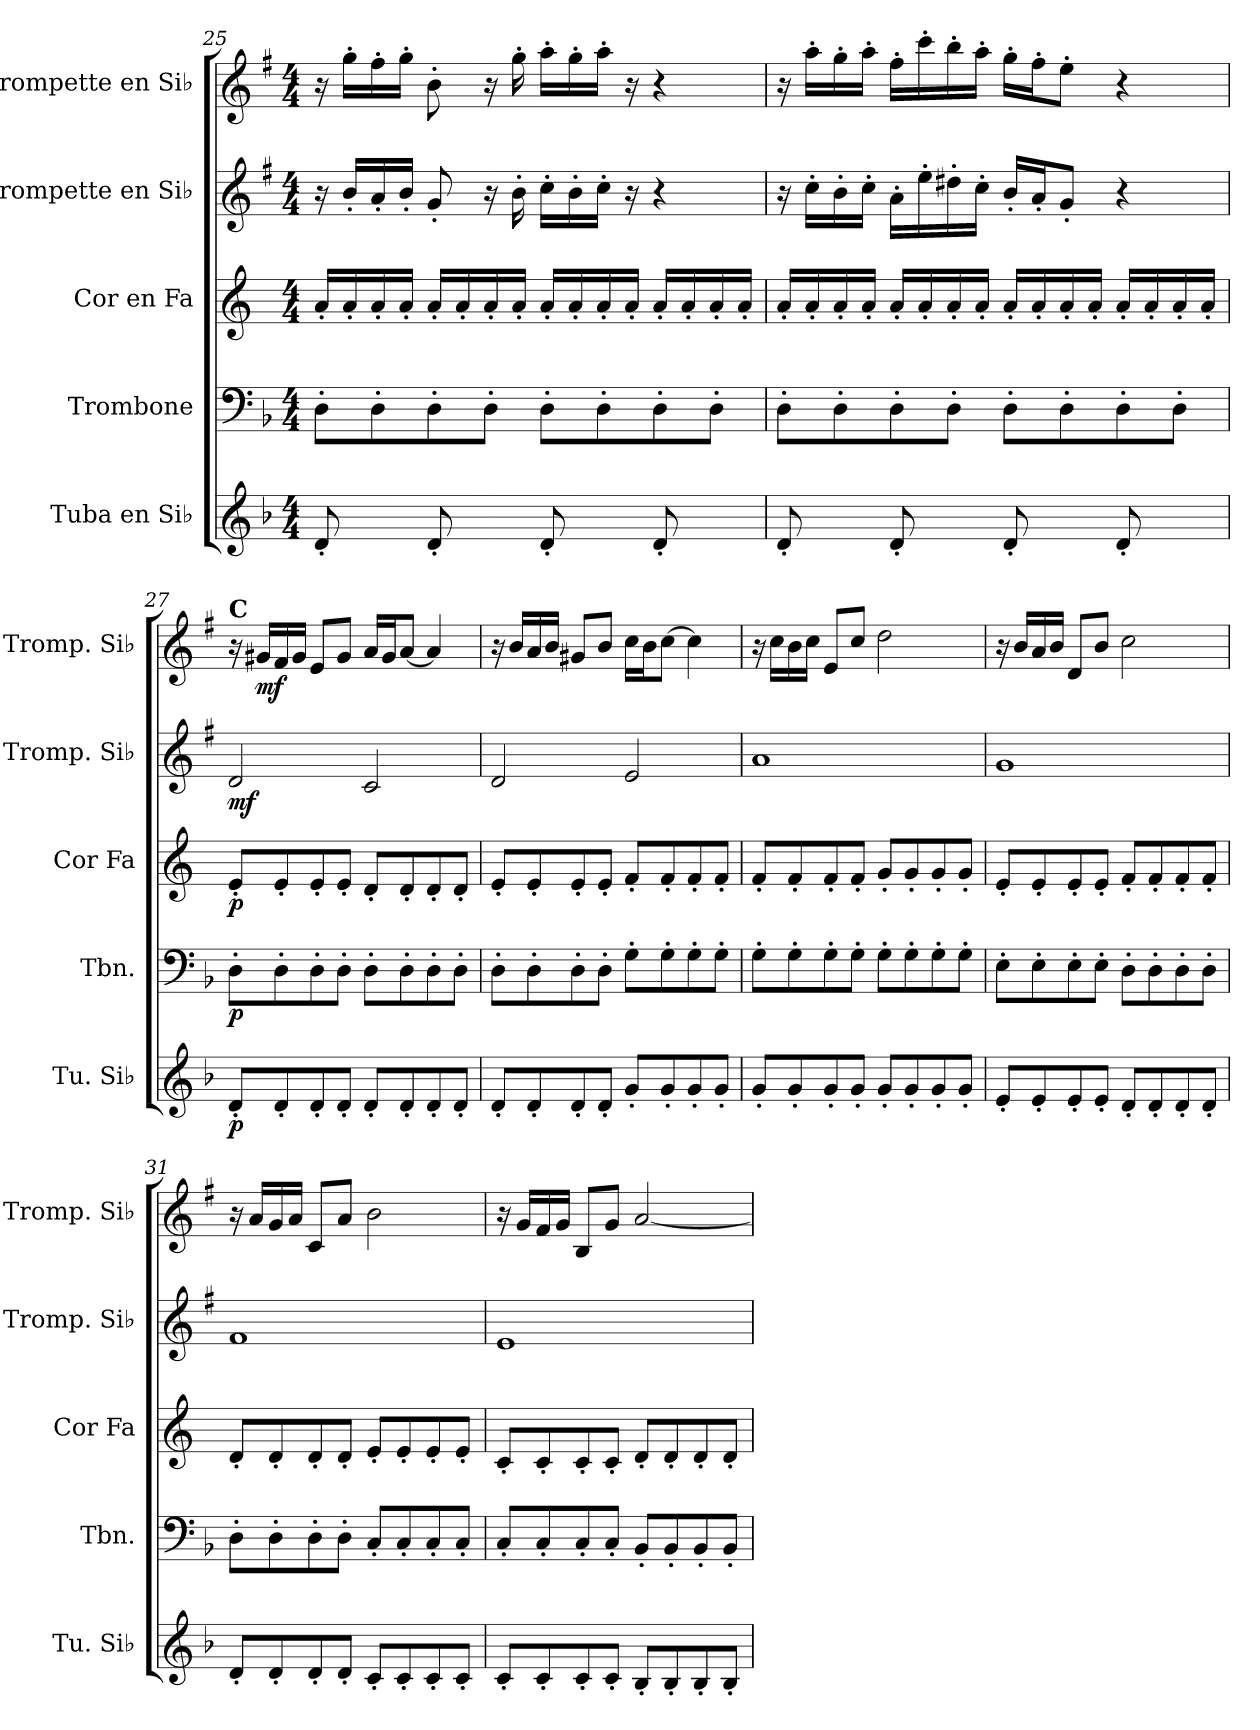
**kern	**dynam	**kern	**dynam	**kern	**dynam	**kern	**dynam	**kern	**dynam
*part5	*part5	*part4	*part4	*part3	*part3	*part2	*part2	*part1	*part1
*staff5	*staff5	*staff4	*staff4	*staff3	*staff3	*staff2	*staff2	*staff1	*staff1
*I"Tuba en Si♭	*	*I"Trombone	*	*I"Cor en Fa	*	*I"Trompette en Si♭	*	*I"Trompette en Si♭	*
*I'Tu. Si♭	*	*I'Tbn.	*	*I'Cor Fa	*	*I'Tromp. Si♭	*	*I'Tromp. Si♭	*
*clefG2	*	*clefF4	*	*clefG2	*	*clefG2	*	*clefG2	*
*ITrd15c26	*	*	*	*ITrd4c7	*	*ITrd1c2	*	*ITrd1c2	*
*k[b-]	*	*k[b-]	*	*k[b-]	*	*k[b-]	*	*k[b-]	*
*M4/4	*	*M4/4	*	*M4/4	*	*M4/4	*	*M4/4	*
=25	=25	=25	=25	=25	=25	=25	=25	=25	=25
8DD'/	.	8D'\L	.	16d'/LL	.	16r	.	16r	.
.	.	.	.	16d'/	.	16a'/LL	.	16ff'\LL	.
8ryy	.	8D'\	.	16d'/	.	16g'/	.	16ee'\	.
.	.	.	.	16d'/JJ	.	16a'/JJ	.	16ff'\JJ	.
8DD'/	.	8D'\	.	16d'/LL	.	8f'/	.	8a'\	.
.	.	.	.	16d'/	.	.	.	.	.
8ryy	.	8D'\J	.	16d'/	.	16r	.	16r	.
.	.	.	.	16d'/JJ	.	16a'\	.	16ff'\	.
8DD'/	.	8D'\L	.	16d'/LL	.	16b-'\LL	.	16gg'\LL	.
.	.	.	.	16d'/	.	16a'\	.	16ff'\	.
8ryy	.	8D'\	.	16d'/	.	16b-'\JJ	.	16gg'\JJ	.
.	.	.	.	16d'/JJ	.	16r	.	16r	.
8DD'/	.	8D'\	.	16d'/LL	.	4r	.	4r	.
.	.	.	.	16d'/	.	.	.	.	.
8ryy	.	8D'\J	.	16d'/	.	.	.	.	.
.	.	.	.	16d'/JJ	.	.	.	.	.
!!LO:LB:g=z
=26	=26	=26	=26	=26	=26	=26	=26	=26	=26
8DD'/	.	8D'\L	.	16d'/LL	.	16r	.	16r	.
.	.	.	.	16d'/	.	16b-'\LL	.	16gg'\LL	.
8ryy	.	8D'\	.	16d'/	.	16a'\	.	16ff'\	.
.	.	.	.	16d'/JJ	.	16b-'\JJ	.	16gg'\JJ	.
8DD'/	.	8D'\	.	16d'/LL	.	16g'\LL	.	16ee'\LL	.
.	.	.	.	16d'/	.	16dd'\	.	16bb-'\	.
8ryy	.	8D'\J	.	16d'/	.	16cc#X'\	.	16aa'\	.
.	.	.	.	16d'/JJ	.	16b-'\JJ	.	16gg'\JJ	.
8DD'/	.	8D'\L	.	16d'/LL	.	16a'/LL	.	16ff'\LL	.
.	.	.	.	16d'/	.	16g'/J	.	16ee'\J	.
8ryy	.	8D'\	.	16d'/	.	8f'/J	.	8dd'\J	.
.	.	.	.	16d'/JJ	.	.	.	.	.
8DD'/	.	8D'\	.	16d'/LL	.	4r	.	4r	.
.	.	.	.	16d'/	.	.	.	.	.
8ryy	.	8D'\J	.	16d'/	.	.	.	.	.
.	.	.	.	16d'/JJ	.	.	.	.	.
=27	=27	=27	=27	=27	=27	=27	=27	=27	=27
!	!	!	!	!	!	!	!	!LO:TX:a:B:t=C	!
!	!LO:DY:b	!	!LO:DY:b	!	!LO:DY:b	!	!LO:DY:b	!	!
8DD'/L	p	8D'\L	p	8A'/L	p	2c/	mf	16r	.
!	!	!	!	!	!	!	!	!	!LO:DY:b
.	.	.	.	.	.	.	.	16f#X/LL	mf
8DD'/	.	8D'\	.	8A'/	.	.	.	16e/	.
.	.	.	.	.	.	.	.	16f#/JJ	.
8DD'/	.	8D'\	.	8A'/	.	.	.	8d/L	.
8DD'/J	.	8D'\J	.	8A'/J	.	.	.	8f#/J	.
8DD'/L	.	8D'\L	.	8G'/L	.	2B-/	.	16g/LL	.
.	.	.	.	.	.	.	.	16f#/J	.
8DD'/	.	8D'\	.	8G'/	.	.	.	[8g/J	.
8DD'/	.	8D'\	.	8G'/	.	.	.	4g/]	.
8DD'/J	.	8D'\J	.	8G'/J	.	.	.	.	.
=28	=28	=28	=28	=28	=28	=28	=28	=28	=28
8DD'/L	.	8D'\L	.	8A'/L	.	2c/	.	16r	.
.	.	.	.	.	.	.	.	16a/LL	.
8DD'/	.	8D'\	.	8A'/	.	.	.	16g/	.
.	.	.	.	.	.	.	.	16a/JJ	.
8DD'/	.	8D'\	.	8A'/	.	.	.	8f#X/L	.
8DD'/J	.	8D'\J	.	8A'/J	.	.	.	8a/J	.
8GG'/L	.	8G'\L	.	8B-'/L	.	2d/	.	16b-\LL	.
.	.	.	.	.	.	.	.	16a\J	.
8GG'/	.	8G'\	.	8B-'/	.	.	.	[8b-\J	.
8GG'/	.	8G'\	.	8B-'/	.	.	.	4b-\]	.
8GG'/J	.	8G'\J	.	8B-'/J	.	.	.	.	.
!!LO:PB:g=z
=29	=29	=29	=29	=29	=29	=29	=29	=29	=29
8GG'/L	.	8G'\L	.	8B-'/L	.	1g	.	16r	.
.	.	.	.	.	.	.	.	16b-\LL	.
8GG'/	.	8G'\	.	8B-'/	.	.	.	16a\	.
.	.	.	.	.	.	.	.	16b-\JJ	.
8GG'/	.	8G'\	.	8B-'/	.	.	.	8d/L	.
8GG'/J	.	8G'\J	.	8B-'/J	.	.	.	8b-/J	.
8GG'/L	.	8G'\L	.	8c'/L	.	.	.	2cc\	.
8GG'/	.	8G'\	.	8c'/	.	.	.	.	.
8GG'/	.	8G'\	.	8c'/	.	.	.	.	.
8GG'/J	.	8G'\J	.	8c'/J	.	.	.	.	.
=30	=30	=30	=30	=30	=30	=30	=30	=30	=30
8EE'/L	.	8E'\L	.	8A'/L	.	1f	.	16r	.
.	.	.	.	.	.	.	.	16a/LL	.
8EE'/	.	8E'\	.	8A'/	.	.	.	16g/	.
.	.	.	.	.	.	.	.	16a/JJ	.
8EE'/	.	8E'\	.	8A'/	.	.	.	8c/L	.
8EE'/J	.	8E'\J	.	8A'/J	.	.	.	8a/J	.
8DD'/L	.	8D'\L	.	8B-'/L	.	.	.	2b-\	.
8DD'/	.	8D'\	.	8B-'/	.	.	.	.	.
8DD'/	.	8D'\	.	8B-'/	.	.	.	.	.
8DD'/J	.	8D'\J	.	8B-'/J	.	.	.	.	.
=31	=31	=31	=31	=31	=31	=31	=31	=31	=31
8DD'/L	.	8D'\L	.	8G'/L	.	1e	.	16r	.
.	.	.	.	.	.	.	.	16g/LL	.
8DD'/	.	8D'\	.	8G'/	.	.	.	16f/	.
.	.	.	.	.	.	.	.	16g/JJ	.
8DD'/	.	8D'\	.	8G'/	.	.	.	8B-/L	.
8DD'/J	.	8D'\J	.	8G'/J	.	.	.	8g/J	.
8CC'/L	.	8C'/L	.	8A'/L	.	.	.	2a\	.
8CC'/	.	8C'/	.	8A'/	.	.	.	.	.
8CC'/	.	8C'/	.	8A'/	.	.	.	.	.
8CC'/J	.	8C'/J	.	8A'/J	.	.	.	.	.
!!LO:LB:g=z
=32	=32	=32	=32	=32	=32	=32	=32	=32	=32
8CC'/L	.	8C'/L	.	8F'/L	.	1d	.	16r	.
.	.	.	.	.	.	.	.	16f/LL	.
8CC'/	.	8C'/	.	8F'/	.	.	.	16e/	.
.	.	.	.	.	.	.	.	16f/JJ	.
8CC'/	.	8C'/	.	8F'/	.	.	.	8A/L	.
8CC'/J	.	8C'/J	.	8F'/J	.	.	.	8f/J	.
8BBB-'/L	.	8BB-'/L	.	8G'/L	.	.	.	[2g/	.
8BBB-'/	.	8BB-'/	.	8G'/	.	.	.	.	.
8BBB-'/	.	8BB-'/	.	8G'/	.	.	.	.	.
8BBB-'/J	.	8BB-'/J	.	8G'/J	.	.	.	.	.
=	=	=	=	=	=	=	=	=	=
*-	*-	*-	*-	*-	*-	*-	*-	*-	*-
